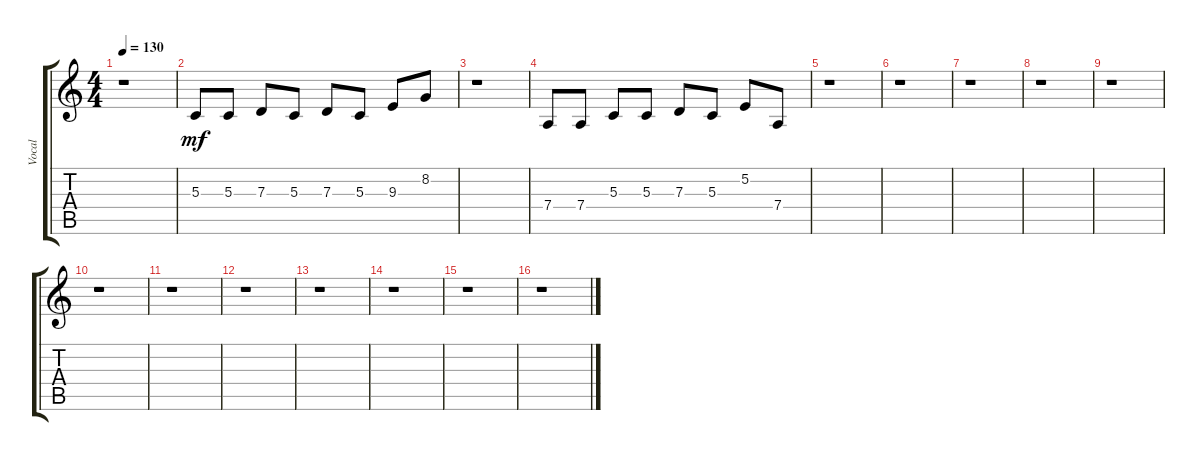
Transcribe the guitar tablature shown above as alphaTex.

\track ("Vocal" "Vocal") {instrument violin}
\staff {score tabs}
\tuning (E4 B3 G3 D3 A2 E2) {hide}
\ts (4 4)
\tempo 130
\clef g2
\ks c
r.1{dy mf} |
5.3.8 5.3.8 7.3.8 5.3.8 7.3.8 5.3.8 9.3.8 8.2.8 |
r.1 |
7.4.8 7.4.8 5.3.8 5.3.8 7.3.8 5.3.8 5.2.8 7.4.8 |
r.1 |
r.1 |
r.1 |
r.1 |
r.1 |
r.1 |
r.1 |
r.1 |
r.1 |
r.1 |
r.1 |
r.1
